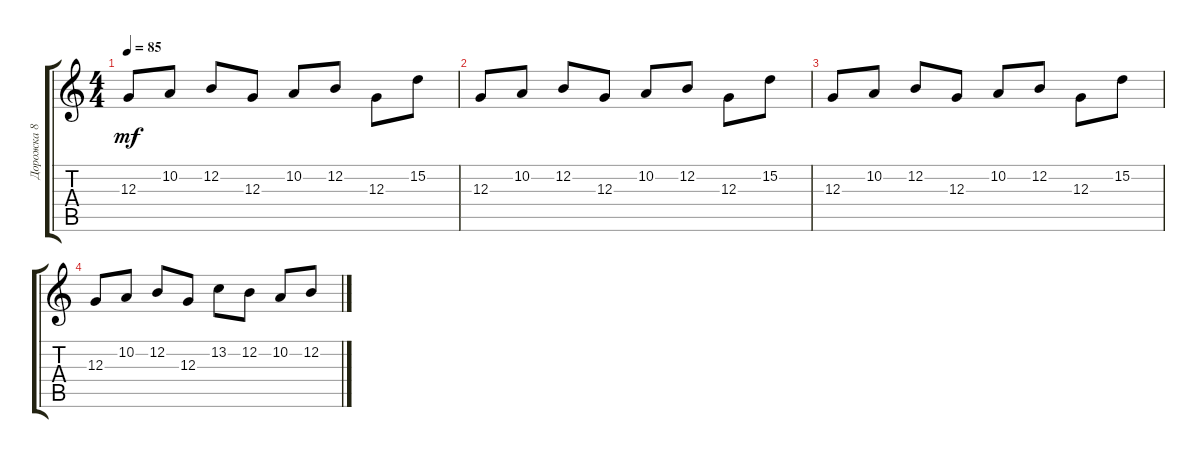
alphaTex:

\track ("Дорожка 8" "Дорожка 8") {instrument vibraphone}
\staff {score tabs}
\tuning (E4 B3 G3 D3 A2 E2) {hide}
\ts (4 4)
\tempo 85
\clef g2
\ks c
12.3.8{dy mf} 10.2.8 12.2.8 12.3.8 10.2.8 12.2.8 12.3.8 15.2.8 |
12.3.8 10.2.8 12.2.8 12.3.8 10.2.8 12.2.8 12.3.8 15.2.8 |
12.3.8 10.2.8 12.2.8 12.3.8 10.2.8 12.2.8 12.3.8 15.2.8 |
12.3.8 10.2.8 12.2.8 12.3.8 13.2.8 12.2.8 10.2.8 12.2.8
